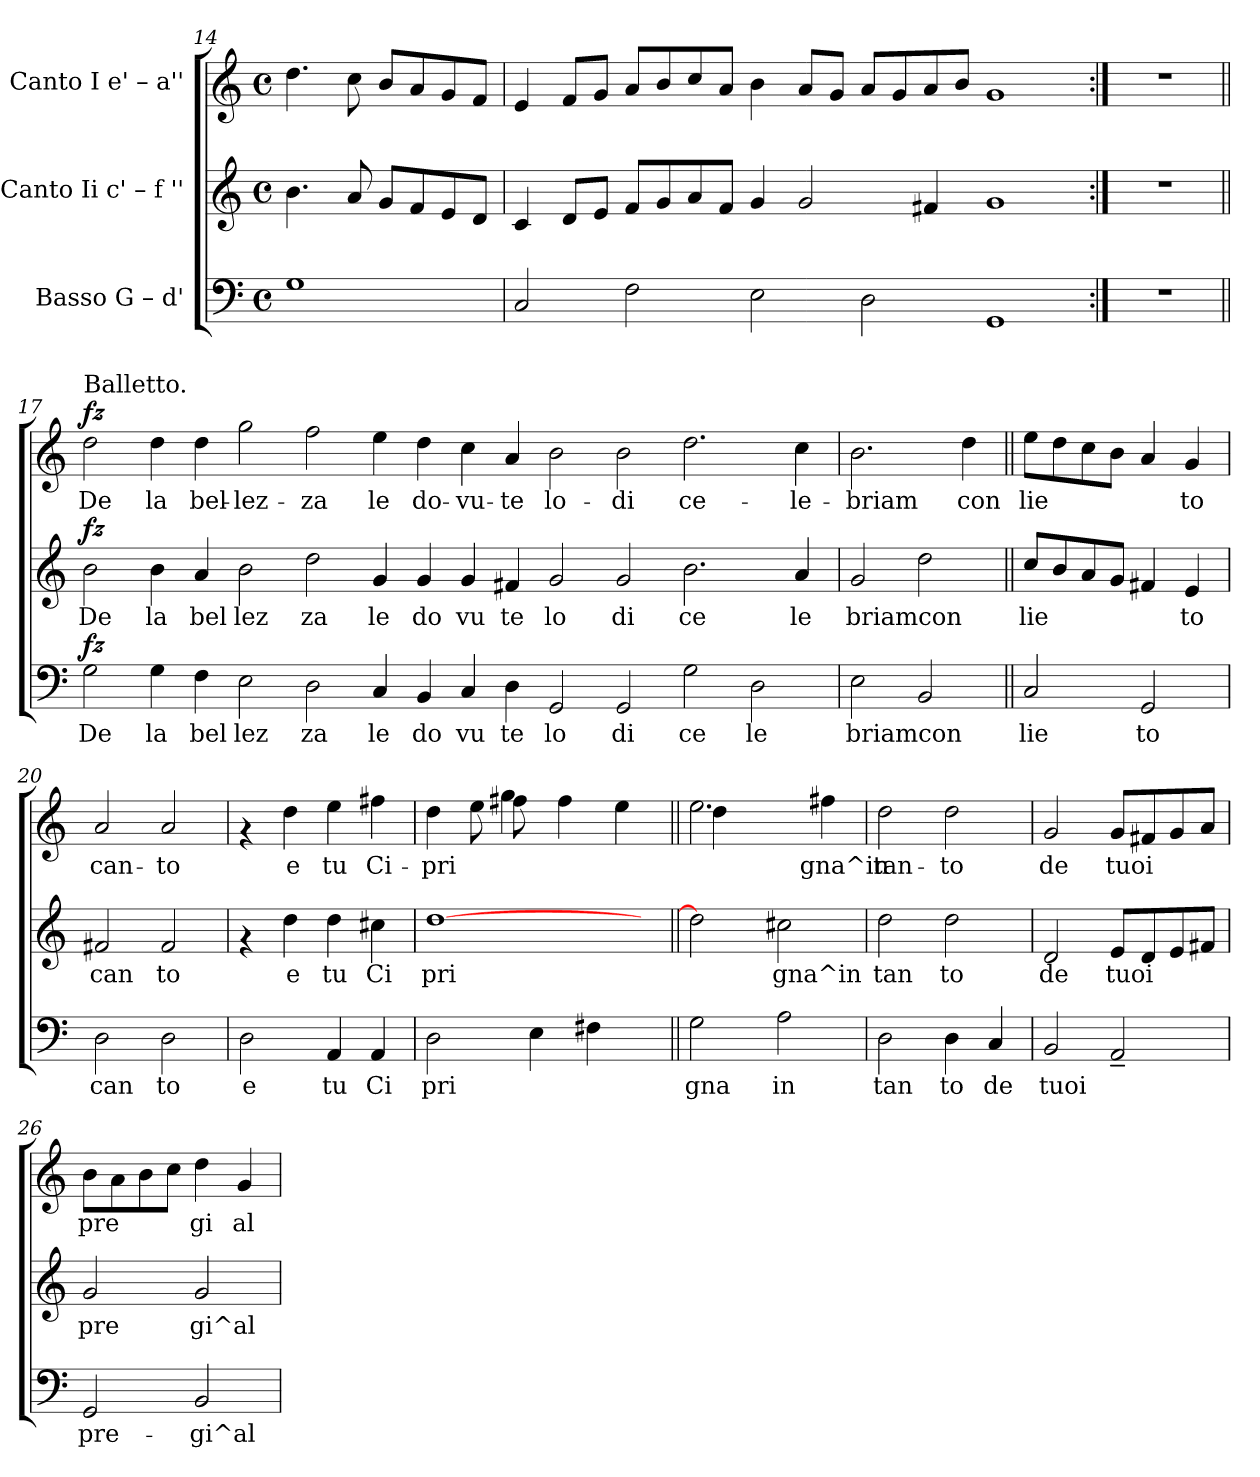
**kern	**text	**dynam	**kern	**text	**dynam	**kern	**text	**dynam
*part3	*part3	*part3	*part2	*part2	*part2	*part1	*part1	*part1
*staff3	*staff3	*staff3	*staff2	*staff2	*staff2	*staff1	*staff1	*staff1
*I"Basso  G – d'	*	*	*I"Canto Ii  c' – f ''	*	*	*I"Canto I  e' – a''	*	*
*clefF4	*	*	*clefG2	*	*	*clefG2	*	*
*k[]	*	*	*k[]	*	*	*k[]	*	*
*C:	*	*	*C:	*	*	*C:	*	*
*M4/4	*	*	*M4/4	*	*	*M4/4	*	*
*met(c)	*	*	*met(c)	*	*	*met(c)	*	*
=14	=14	=14	=14	=14	=14	=14	=14	=14
!	!LO:LY:b:cj	!	!	!LO:LY:b:cj	!	!	!LO:LY:b:cj	!
1G	.	.	4.b\	.	.	4.dd\	.	.
!	!	!	!	!LO:LY:b:cj	!	!	!LO:LY:b:cj	!
.	.	.	8a/	.	.	8cc\	.	.
!	!	!	!	!LO:LY:b:cj	!	!	!LO:LY:b:cj	!
.	.	.	8g/L	.	.	8b/L	.	.
!	!	!	!	!LO:LY:b:cj	!	!	!LO:LY:b:cj	!
.	.	.	8f/	.	.	8a/	.	.
!	!	!	!	!LO:LY:b:cj	!	!	!LO:LY:b:cj	!
.	.	.	8e/	.	.	8g/	.	.
!	!	!	!	!LO:LY:b:cj	!	!	!LO:LY:b:cj	!
.	.	.	8d/J	.	.	8f/J	.	.
!!LO:LB:g=z
=15	=15	=15	=15	=15	=15	=15	=15	=15
!	!LO:LY:b:cj	!	!	!LO:LY:b:cj	!	!	!LO:LY:b:cj	!
2C/	.	.	4c/	.	.	4e/	.	.
!	!	!	!	!LO:LY:b:cj	!	!	!LO:LY:b:cj	!
.	.	.	8d/L	.	.	8f/L	.	.
!	!	!	!	!LO:LY:b:cj	!	!	!LO:LY:b:cj	!
.	.	.	8e/J	.	.	8g/J	.	.
!	!LO:LY:b:cj	!	!	!LO:LY:b:cj	!	!	!LO:LY:b:cj	!
2F\	.	.	8f/L	.	.	8a/L	.	.
!	!	!	!	!LO:LY:b:cj	!	!	!LO:LY:b:cj	!
.	.	.	8g/	.	.	8b/	.	.
!	!	!	!	!LO:LY:b:cj	!	!	!LO:LY:b:cj	!
.	.	.	8a/	.	.	8cc/	.	.
!	!	!	!	!LO:LY:b:cj	!	!	!LO:LY:b:cj	!
.	.	.	8f/J	.	.	8a/J	.	.
!	!LO:LY:b:cj	!	!	!LO:LY:b:cj	!	!	!LO:LY:b:cj	!
2E\	.	.	4g/	.	.	4b\	.	.
!	!	!	!	!LO:LY:b:cj	!	!	!LO:LY:b:cj	!
.	.	.	2g/	.	.	8a/L	.	.
!	!	!	!	!	!	!	!LO:LY:b:cj	!
.	.	.	.	.	.	8g/J	.	.
!	!LO:LY:b:cj	!	!	!	!	!	!LO:LY:b:cj	!
2D\	.	.	.	.	.	8a/L	.	.
!	!	!	!	!	!	!	!LO:LY:b:cj	!
.	.	.	.	.	.	8g/	.	.
!	!	!	!	!LO:LY:b:cj	!	!	!LO:LY:b:cj	!
.	.	.	4f#X/	.	.	8a/	.	.
!	!	!	!	!	!	!	!LO:LY:b:cj	!
.	.	.	.	.	.	8b/J	.	.
!	!LO:LY:b:cj	!	!	!LO:LY:b:cj	!	!	!LO:LY:b:cj	!
1GG	.	.	1g	.	.	1g	.	.
=16:|!	=16:|!	=16:|!	=16:|!	=16:|!	=16:|!	=16:|!	=16:|!	=16:|!
1r	.	.	1r	.	.	1r	.	.
=17||	=17||	=17||	=17||	=17||	=17||	=17||	=17||	=17||
!	!	!	!	!	!	!LO:TX:a:t=Balletto.	!	!
!	!LO:LY:b:cj	!LO:DY:b	!	!LO:LY:b:cj	!LO:DY:b	!	!LO:LY:b:cj	!LO:DY:b
2G\	De	fz	2b\	De	fz	2dd\	De	fz
!	!LO:LY:b:cj	!	!	!LO:LY:b:cj	!	!	!LO:LY:b:cj	!
4G\	la	.	4b\	la	.	4dd\	la	.
!	!LO:LY:b:cj	!	!	!LO:LY:b:cj	!	!	!LO:LY:b:cj	!
4F\	bel	.	4a/	bel	.	4dd\	bel-	.
!	!LO:LY:b:cj	!	!	!LO:LY:b:cj	!	!	!LO:LY:b:cj	!
2E\	lez	.	2b\	lez	.	2gg\	-lez-	.
!	!LO:LY:b:cj	!	!	!LO:LY:b:cj	!	!	!LO:LY:b:cj	!
2D\	za	.	2dd\	za	.	2ff\	-za	.
!	!LO:LY:b:cj	!	!	!LO:LY:b:cj	!	!	!LO:LY:b:cj	!
4C/	le	.	4g/	le	.	4ee\	le	.
!	!LO:LY:b:cj	!	!	!LO:LY:b:cj	!	!	!LO:LY:b:cj	!
4BB/	do	.	4g/	do	.	4dd\	do-	.
!	!LO:LY:b:cj	!	!	!LO:LY:b:cj	!	!	!LO:LY:b:cj	!
4C/	vu	.	4g/	vu	.	4cc\	-vu-	.
!	!LO:LY:b:cj	!	!	!LO:LY:b:cj	!	!	!LO:LY:b:cj	!
4D\	te	.	4f#X/	te	.	4a/	-te	.
!	!LO:LY:b:cj	!	!	!LO:LY:b:cj	!	!	!LO:LY:b:cj	!
2GG/	lo	.	2g/	lo	.	2b\	lo-	.
!	!LO:LY:b:cj	!	!	!LO:LY:b:cj	!	!	!LO:LY:b:cj	!
2GG/	di	.	2g/	di	.	2b\	-di	.
!	!LO:LY:b:cj	!	!	!LO:LY:b:cj	!	!	!LO:LY:b:cj	!
2G\	ce	.	2.b\	ce	.	2.dd\	ce-	.
!	!LO:LY:b:cj	!	!	!	!	!	!	!
2D\	le	.	.	.	.	.	.	.
!	!	!	!	!LO:LY:b:cj	!	!	!LO:LY:b:cj	!
.	.	.	4a/	le	.	4cc\	-le-	.
!!LO:PB:g=z
=18	=18	=18	=18	=18	=18	=18	=18	=18
!	!LO:LY:b:cj	!	!	!LO:LY:b:cj	!	!	!LO:LY:b:cj	!
2E\	briamcon	.	2g/	briamcon	.	2.b\	-briam	.
!	!LO:LY:b:cj	!	!	!LO:LY:b:cj	!	!	!	!
2BB/	.	.	2dd\	.	.	.	.	.
!	!	!	!	!	!	!	!LO:LY:b:cj	!
.	.	.	.	.	.	4dd\	con	.
=19||	=19||	=19||	=19||	=19||	=19||	=19||	=19||	=19||
!	!LO:LY:b:cj	!	!	!LO:LY:b:cj	!	!	!LO:LY:b:cj	!
2C/	lie	.	8cc/L	lie	.	8ee\L	lie-	.
!	!	!	!	!LO:LY:b:cj	!	!	!LO:LY:b:cj	!
.	.	.	8b/	.	.	8dd\	--	.
!	!	!	!	!LO:LY:b:cj	!	!	!LO:LY:b:cj	!
.	.	.	8a/	.	.	8cc\	--	.
!	!	!	!	!LO:LY:b:cj	!	!	!LO:LY:b:cj	!
.	.	.	8g/J	.	.	8b\J	--	.
!	!LO:LY:b:cj	!	!	!LO:LY:b:cj	!	!	!LO:LY:b:cj	!
2GG/	to	.	4f#X/	.	.	4a/	--	.
!	!	!	!	!LO:LY:b:cj	!	!	!LO:LY:b:cj	!
.	.	.	4e/	to	.	4g/	-to	.
=20	=20	=20	=20	=20	=20	=20	=20	=20
!	!LO:LY:b:cj	!	!	!LO:LY:b:cj	!	!	!LO:LY:b:cj	!
2D\	can	.	2f#X/	can	.	2a/	can-	.
!	!LO:LY:b:cj	!	!	!LO:LY:b:cj	!	!	!LO:LY:b:cj	!
2D\	to	.	2f#/	to	.	2a/	-to	.
=21	=21	=21	=21	=21	=21	=21	=21	=21
!	!LO:LY:b:cj	!	!	!	!	!	!	!
2D\	e	.	4rf	.	.	4rf	.	.
!	!	!	!	!LO:LY:b:cj	!	!	!LO:LY:b:cj	!
.	.	.	4dd\	e	.	4dd\	e	.
!	!LO:LY:b:cj	!	!	!LO:LY:b:cj	!	!	!LO:LY:b:cj	!
4AA/	tu	.	4dd\	tu	.	4ee\	tu	.
!	!LO:LY:b:cj	!	!	!LO:LY:b:cj	!	!	!LO:LY:b:cj	!
4AA/	Ci	.	4cc#X\	Ci	.	4ff#X\	Ci-	.
=22	=22	=22	=22	=22	=22	=22	=22	=22
!	!LO:LY:b:cj	!	!	!LO:LY:b:cj	!	!	!LO:LY:b:cj	!
*	*	*	*	*	*	*^	*	*
2D\	pri	.	[1dd	pri	.	4dd\	4.ryy	-pri-	.
!	!	!	!	!	!	!	!	!LO:LY:b:cj	!
.	.	.	.	.	.	8ee\L	.	--	.
!	!	!	!	!	!	!	!	!LO:LY:b:cj	!
.	.	.	.	.	.	4gg\	8ff#X\	--	.
!	!LO:LY:b:cj	!	!	!	!	!	!	!	!
4E\	.	.	.	.	.	.	2ryy	.	.
!	!	!	!	!	!	!	!	!LO:LY:b:cj	!
.	.	.	.	.	.	4ff#\	.	--	.
!	!LO:LY:b:cj	!	!	!	!	!	!	!	!
4F#X\	.	.	.	.	.	.	.	.	.
!	!	!	!	!	!	!	!	!LO:LY:b:cj	!
.	.	.	.	.	.	4ee\	.	--	.
8ryy	.	.	8ryy	.	.	.	8ryy	.	.
=23||	=23||	=23||	=23||	=23||	=23||	=23||	=23||	=23||	=23||
!	!LO:LY:b:cj	!	!	!	!	!	!	!LO:LY:b:cj	!
2G\	gna	.	2dd]	.	.	2.ee\	4dd\	--	.
.	.	.	.	.	.	.	2.ryy	.	.
!	!LO:LY:b:cj	!	!	!LO:LY:b:cj	!	!	!	!	!
2A\	in	.	2cc#X\	gna^in	.	.	.	.	.
!	!	!	!	!	!	!	!	!LO:LY:b:cj	!
.	.	.	.	.	.	4ff#X\	.	-gna^in	.
*	*	*	*	*	*	*v	*v	*	*
=24	=24	=24	=24	=24	=24	=24	=24	=24
!	!LO:LY:b:cj	!	!	!LO:LY:b:cj	!	!	!LO:LY:b:cj	!
2D\	tan	.	2dd\	tan	.	2dd\	tan-	.
!	!LO:LY:b:cj	!	!	!LO:LY:b:cj	!	!	!LO:LY:b:cj	!
4D\	to	.	2dd\	to	.	2dd\	-to	.
!	!LO:LY:b:cj	!	!	!	!	!	!	!
4C/	de	.	.	.	.	.	.	.
=25	=25	=25	=25	=25	=25	=25	=25	=25
!	!LO:LY:b:cj	!	!	!LO:LY:b:cj	!	!	!LO:LY:b:cj	!
2BB/	tuoi	.	2d/	de	.	2g/	de	.
!	!LO:LY:b:cj	!	!	!LO:LY:b:cj	!	!	!LO:LY:b:cj	!
2AA~</	.	.	8e/L	tuoi	.	8g/L	tuoi	.
!	!	!	!	!LO:LY:b:cj	!	!	!LO:LY:b:cj	!
.	.	.	8d/	.	.	8f#/	.	.
!	!	!	!	!LO:LY:b:cj	!	!	!LO:LY:b:cj	!
.	.	.	8e/	.	.	8g/	.	.
!	!	!	!	!LO:LY:b:cj	!	!	!LO:LY:b:cj	!
.	.	.	8f#/J	.	.	8a/J	.	.
!!LO:PB:g=z
=26	=26	=26	=26	=26	=26	=26	=26	=26
!	!LO:LY:b:cj	!	!	!LO:LY:b:cj	!	!	!LO:LY:b:cj	!
2GG/	pre-	.	2g/	pre	.	8b\L	pre	.
!	!	!	!	!	!	!	!LO:LY:b:cj	!
.	.	.	.	.	.	8a\	.	.
!	!	!	!	!	!	!	!LO:LY:b:cj	!
.	.	.	.	.	.	8b\	.	.
!	!	!	!	!	!	!	!LO:LY:b:cj	!
.	.	.	.	.	.	8cc\J	.	.
!	!LO:LY:b:cj	!	!	!LO:LY:b:cj	!	!	!LO:LY:b:cj	!
2BB/	-gi^al-	.	2g/	gi^al	.	4dd\	gi	.
!	!	!	!	!	!	!	!LO:LY:b:cj	!
.	.	.	.	.	.	4g/	al	.
=	=	=	=	=	=	=	=	=
*-	*-	*-	*-	*-	*-	*-	*-	*-
